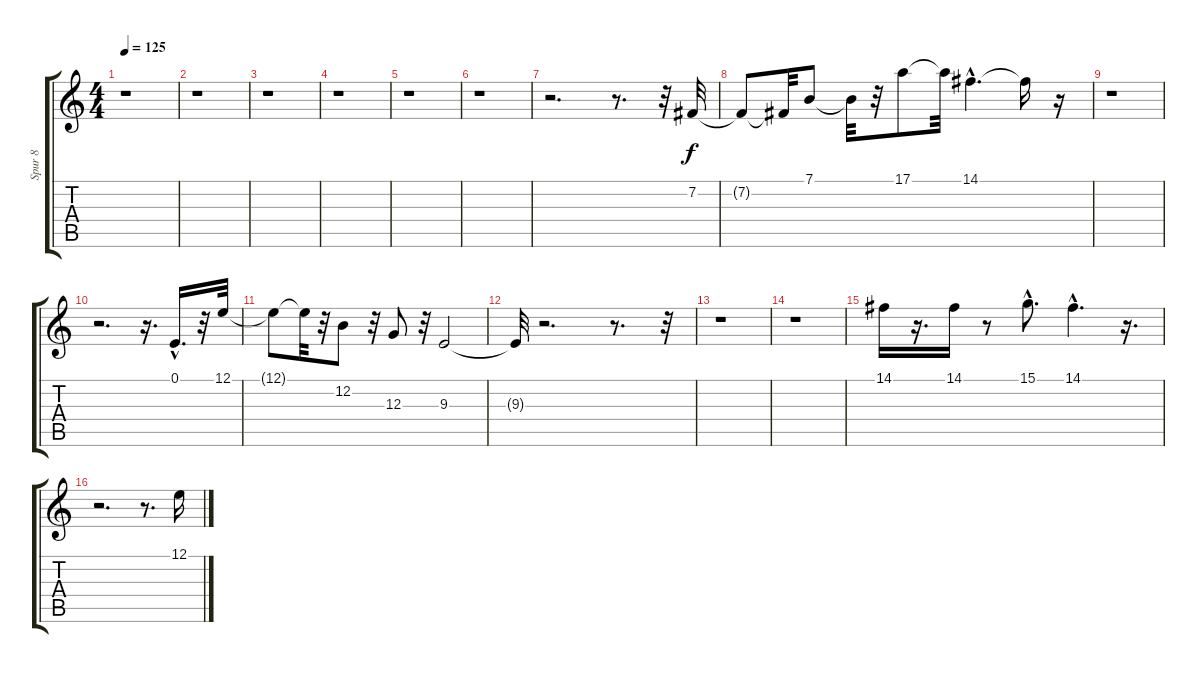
\track ("Spur 8" "Spur 8") {instrument frenchhorn}
\staff {score tabs}
\tuning (E4 B3 G3 D3 A2 E2) {hide}
\ts (4 4)
\tempo 125
\clef g2
\ks c
r.1{dy f} |
r.1 |
r.1 |
r.1 |
r.1 |
r.1 |
r.2{d} r.8{d} r.32 7.2.32 |
7.2{t}.8 7.2{t}.32 7.1.8 7.1{t}.32 r.32 17.1.8 17.1{t}.32 14.1{hac}.4{d} 14.1{t}.16 r.16 |
r.1 |
r.2{d} r.16{d} 0.1{hac}.16{d} r.32 12.1.32 |
12.1{t}.8 12.1{t}.32 r.32 12.2.8 r.32 12.3.8 r.32 9.3.2 |
9.3{t}.32 r.2{d} r.8{d} r.32 |
r.1 |
r.1 |
14.1.16 r.16{d} 14.1.16 r.8 15.1{hac}.8{d} 14.1{hac}.4{d} r.16{d} |
r.2{d} r.8{d} 12.1.16
